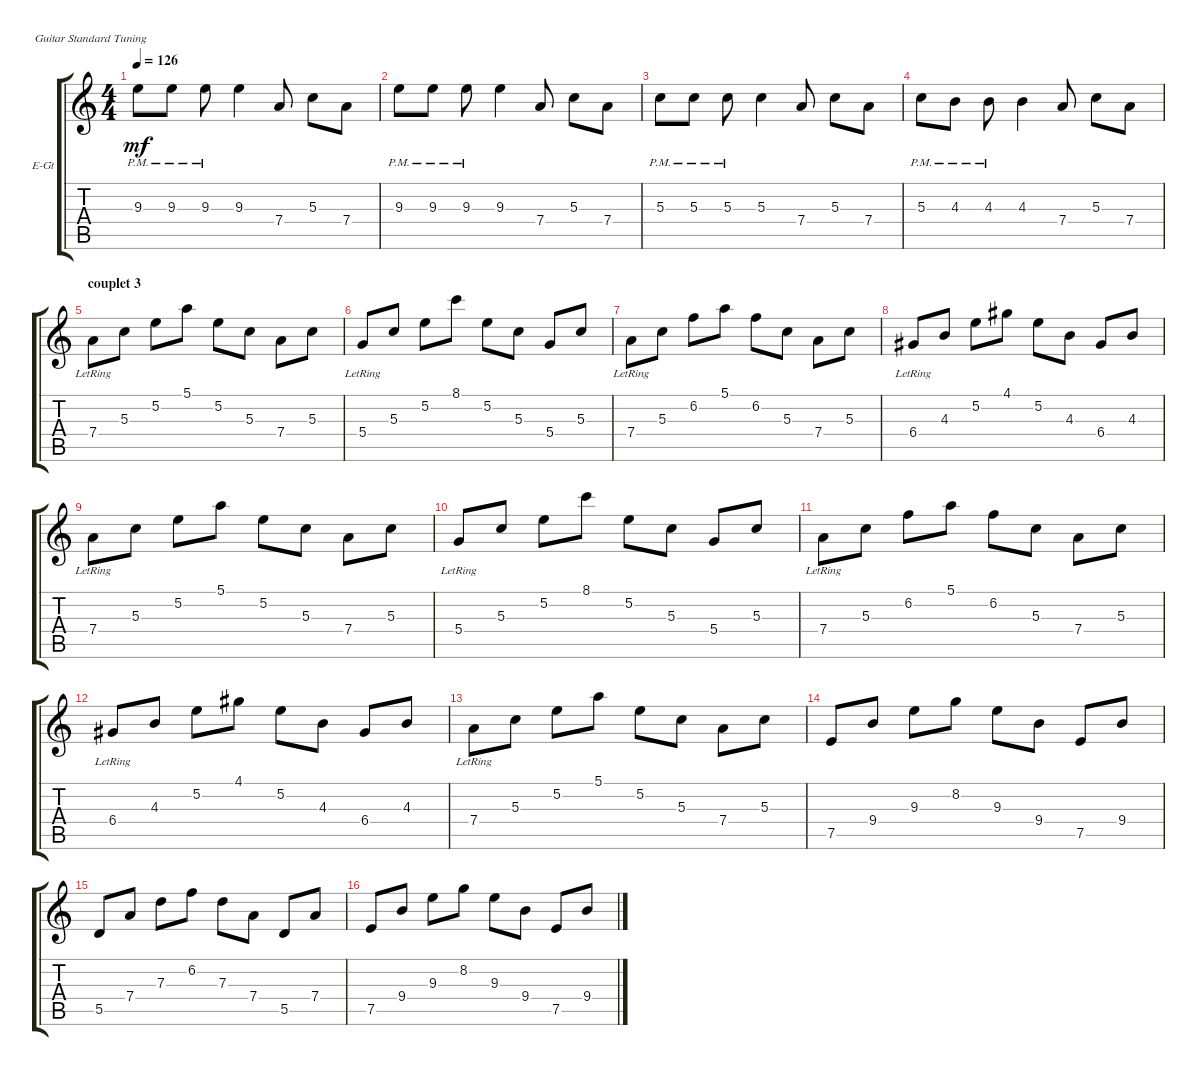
\defaultSystemsLayout 4
\bracketExtendMode groupsimilarinstruments
\firstSystemTrackNameOrientation horizontal
\otherSystemsTrackNameOrientation horizontal
\track ("Electric Guitar" "E-Gt") {instrument electricguitarclean}
\staff {score tabs}
\tuning (E4 B3 G3 D3 A2 E2)
\ts (4 4)
\tempo 126
\clef g2
\ks aminor
9.3{pm}.8{dy mf} 9.3{pm}.8 9.3{pm}.8 9.3.4 7.4.8 5.3.8 7.4.8 |
9.3{pm}.8 9.3{pm}.8 9.3{pm}.8 9.3.4 7.4.8 5.3.8 7.4.8 |
5.3{pm}.8 5.3{pm}.8 5.3{pm}.8 5.3.4 7.4.8 5.3.8 7.4.8 |
5.3{pm}.8 4.3{pm}.8 4.3{pm}.8 4.3.4 7.4.8 5.3.8 7.4.8 |
\section ("" "couplet 3")
7.4{lr}.8 5.3.8 5.2.8 5.1.8 5.2.8 5.3.8 7.4.8 5.3.8 |
5.4{lr}.8 5.3.8 5.2.8 8.1.8 5.2.8 5.3.8 5.4.8 5.3.8 |
7.4{lr}.8 5.3.8 6.2.8 5.1.8 6.2.8 5.3.8 7.4.8 5.3.8 |
6.4{lr}.8 4.3.8 5.2.8 4.1.8 5.2.8 4.3.8 6.4.8 4.3.8 |
7.4{lr}.8 5.3.8 5.2.8 5.1.8 5.2.8 5.3.8 7.4.8 5.3.8 |
5.4{lr}.8 5.3.8 5.2.8 8.1.8 5.2.8 5.3.8 5.4.8 5.3.8 |
7.4{lr}.8 5.3.8 6.2.8 5.1.8 6.2.8 5.3.8 7.4.8 5.3.8 |
6.4{lr}.8 4.3.8 5.2.8 4.1.8 5.2.8 4.3.8 6.4.8 4.3.8 |
7.4{lr}.8 5.3.8 5.2.8 5.1.8 5.2.8 5.3.8 7.4.8 5.3.8 |
7.5.8 9.4.8 9.3.8 8.2.8 9.3.8 9.4.8 7.5.8 9.4.8 |
5.5.8 7.4.8 7.3.8 6.2.8 7.3.8 7.4.8 5.5.8 7.4.8 |
7.5.8 9.4.8 9.3.8 8.2.8 9.3.8 9.4.8 7.5.8 9.4.8
